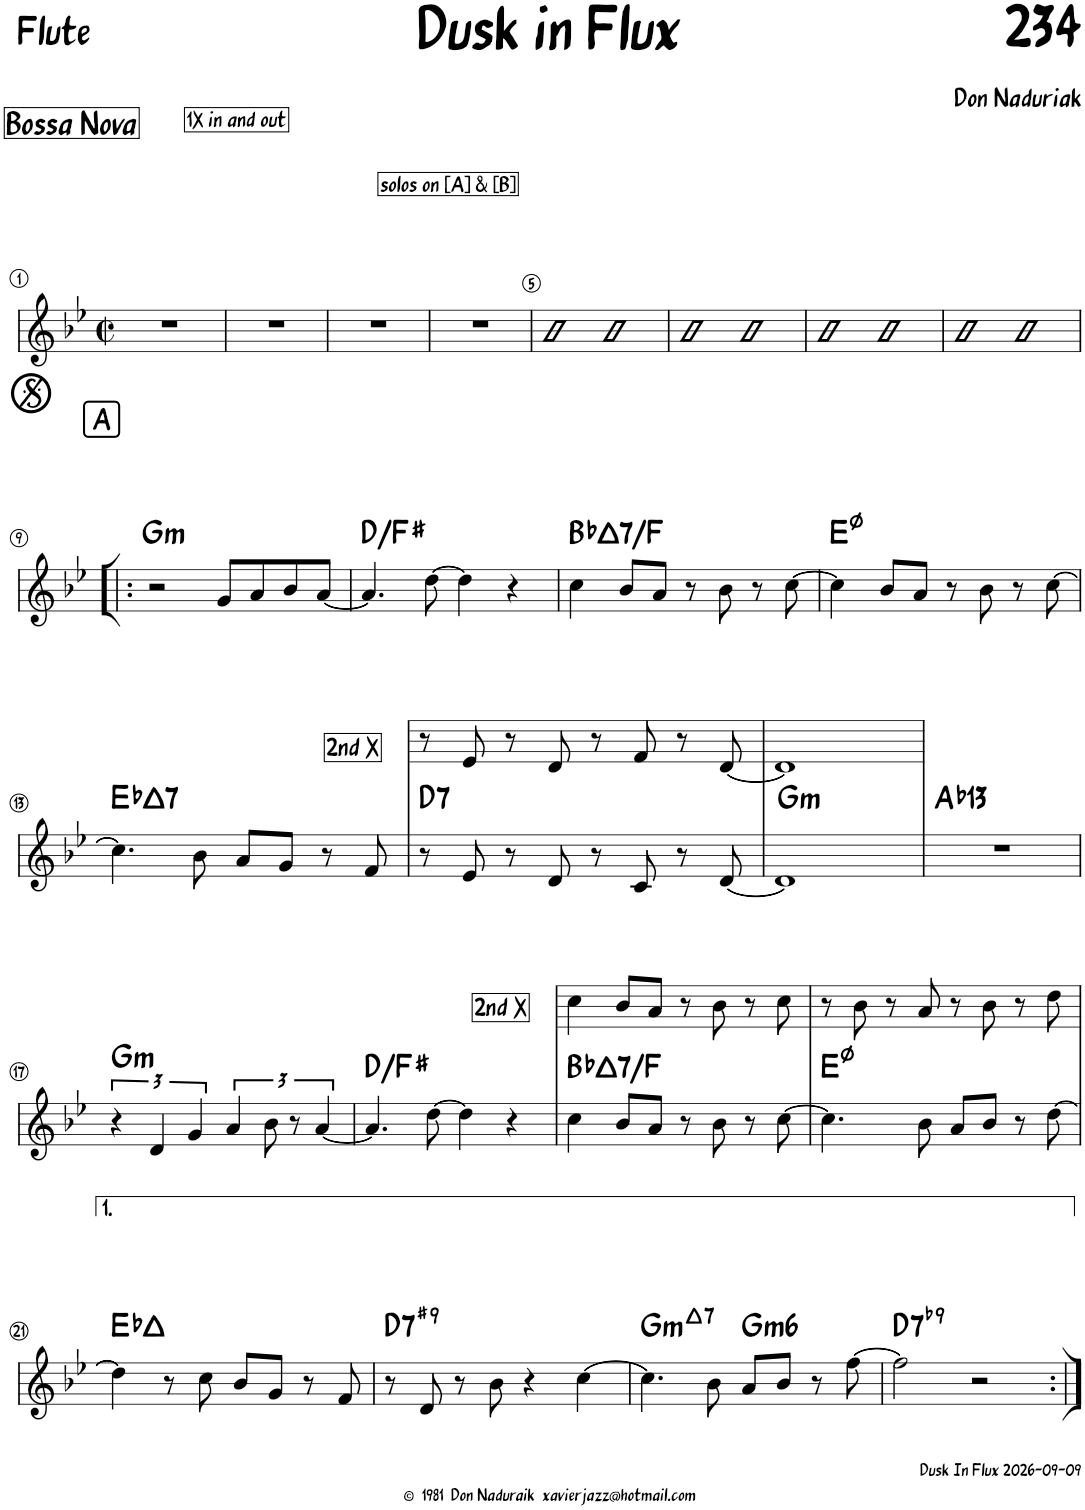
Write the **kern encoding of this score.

**kern	**harte	**kern
*part2	*part2	*part1
*staff2	*	*staff1
*I"Flute	*	*I"Flute
*I'Fl	*	*I'Fl
*clefG2	*	*clefG2
*k[b-e-]	*	*k[b-e-]
*M2/2	*	*M2/2
*met(c|)	*	*met(c|)
=1	=1	=1
!	!	!LO:TX:a:t=Bossa Nova
*	*	*^
1r	.	1r	4.ryy
!	!	!	!LO:TX:a:t=1X in and out
.	.	.	2ryy
.	.	.	8ryy
=2	=2	=2	=2
1r	.	1r	4.ryy
!	!	!	!LO:TX:a:t=solos on [A] & [B]
.	.	.	2ryy
.	.	.	8ryy
*	*	*v	*v
=3	=3	=3
1r	.	1r
=4	=4	=4
1r	.	1r
=5	=5	=5
2b-	.	1r
2b-	.	.
=6	=6	=6
2b-	.	1r
2b-	.	.
=7	=7	=7
2b-	.	1r
2b-	.	.
=8	=8	=8
2b-	.	1r
2b-	.	.
!!LO:LB:g=z
!!LO:REH:place=s1:a:rj:fs=14:t=A
=9!|:	=9!|:	=9!|:
!	!LO:H:kt=m	!
2r	G:min	1r
8g/L	.	.
8a/	.	.
8b-/	.	.
[8a/J	.	.
=10	=10	=10
4.a/]	D:maj/3	1r
[8dd\	.	.
4dd\]	.	.
4r	.	.
=11	=11	=11
!	!LO:H:kt=7	!
4cc\	Bb:maj7/5	1r
8b-/L	.	.
8a/J	.	.
8r	.	.
8b-\	.	.
8r	.	.
[8cc\	.	.
=12	=12	=12
4cc\]	E:hdim7	1r
8b-/L	.	.
8a/J	.	.
8r	.	.
8b-\	.	.
8r	.	.
[8cc\	.	.
!!LO:LB:g=z
=13	=13	=13
!	!LO:H:kt=7	!
4.cc\]	Eb:maj7	1r
8b-\	.	.
8a/L	.	.
8g/J	.	.
8r	.	.
8f/	.	.
=14	=14	=14
!	!LO:H:kt=7	!LO:TX:b:t=2nd X
8r	D:7	8r
8e-/	.	8e-/
8r	.	8r
8d/	.	8d/
8r	.	8r
8c/	.	8f/
8r	.	8r
[8d/	.	[8d/
=15	=15	=15
!	!LO:H:kt=m	!
1d]	G:min	1d]
=16	=16	=16
!	!LO:H:kt=13	!
1r	Ab:9(11,13)	1r
!!LO:LB:g=z
=17	=17	=17
!	!LO:H:kt=m	!
6r	G:min	1r
6d/	.	.
6g/	.	.
6a/	.	.
12b-\	.	.
12r	.	.
[6a/	.	.
=18	=18	=18
4.a/]	D:maj/3	1r
[8dd\	.	.
4dd\]	.	.
4r	.	.
=19	=19	=19
!	!LO:H:kt=7	!LO:TX:a:t=2nd X
4cc\	Bb:maj7/5	4cc\
8b-/L	.	8b-/L
8a/J	.	8a/J
8r	.	8r
8b-\	.	8b-\
8r	.	8r
[8cc\	.	8cc\
=20	=20	=20
4.cc\]	E:hdim7	8r
.	.	8b-\
.	.	8r
8b-\	.	8a/
8a/L	.	8r
8b-/J	.	8b-\
8r	.	8r
[8dd\	.	8dd\
!!LO:LB:g=z
=21	=21	=21
4dd\]	Eb:maj	1r
8r	.	.
8cc\	.	.
8b-/L	.	.
8g/J	.	.
8r	.	.
8f/	.	.
=22	=22	=22
!	!LO:H:kt=7	!
8r	D:7(#9)	1r
8d/	.	.
8r	.	.
8b-\	.	.
4r	.	.
[4cc\	.	.
=23	=23	=23
!	!LO:H:kt=mt7	!
4.cc\]	G:minmaj7	1r
8b-\	.	.
!	!LO:H:kt=m6	!
8a/L	G:min6	.
8b-/J	.	.
8r	.	.
[8ff\	.	.
=24	=24	=24
!	!LO:H:kt=7	!
2ff\]	D:7(b9)	1r
2r	.	.
=:|!	=:|!	=:|!
*-	*-	*-
